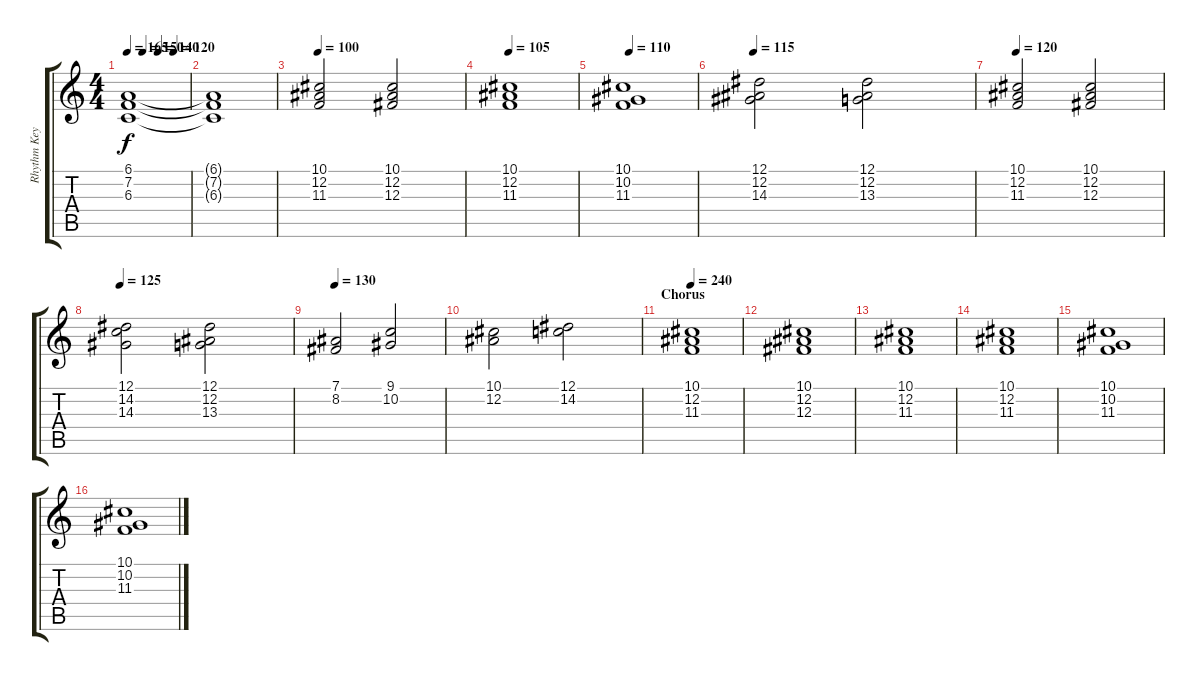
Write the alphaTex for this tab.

\track ("Rhythm Keyboard" "Rhythm Key") {instrument harpsichord}
\staff {score tabs}
\tuning (Eb4 Bb3 Gb3 Db3 Ab2 Eb2) {hide}
\ts (4 4)
\tempo 165
\tempo (150 0.25)
\tempo (140 0.5)
\tempo (120 0.75)
\clef g2
\ks c
(6.1 7.2 6.3).1{dy f} |
(6.1{t} 7.2{t} 6.3{t}).1 |
\tempo 100
(10.1 12.2 11.3).2 (10.1 12.2 12.3).2 |
\tempo 105
(10.1 12.2 11.3).1 |
\tempo 110
(10.1 10.2 11.3).1 |
\tempo 115
(12.1 12.2 14.3).2 (12.1 12.2 13.3).2 |
\tempo 120
(10.1 12.2 11.3).2 (10.1 12.2 12.3).2 |
\tempo 125
(12.1 14.2 14.3).2 (12.1 12.2 13.3).2 |
\tempo 130
(7.1 8.2).2 (9.1 10.2).2 |
(10.1 12.2).2 (12.1 14.2).2 |
\section ("" "Chorus")
\tempo 240
(10.1 12.2 11.3).1 |
(10.1 12.2 12.3).1 |
(10.1 12.2 11.3).1 |
(10.1 12.2 11.3).1 |
(10.1 10.2 11.3).1 |
(10.1 10.2 11.3).1
